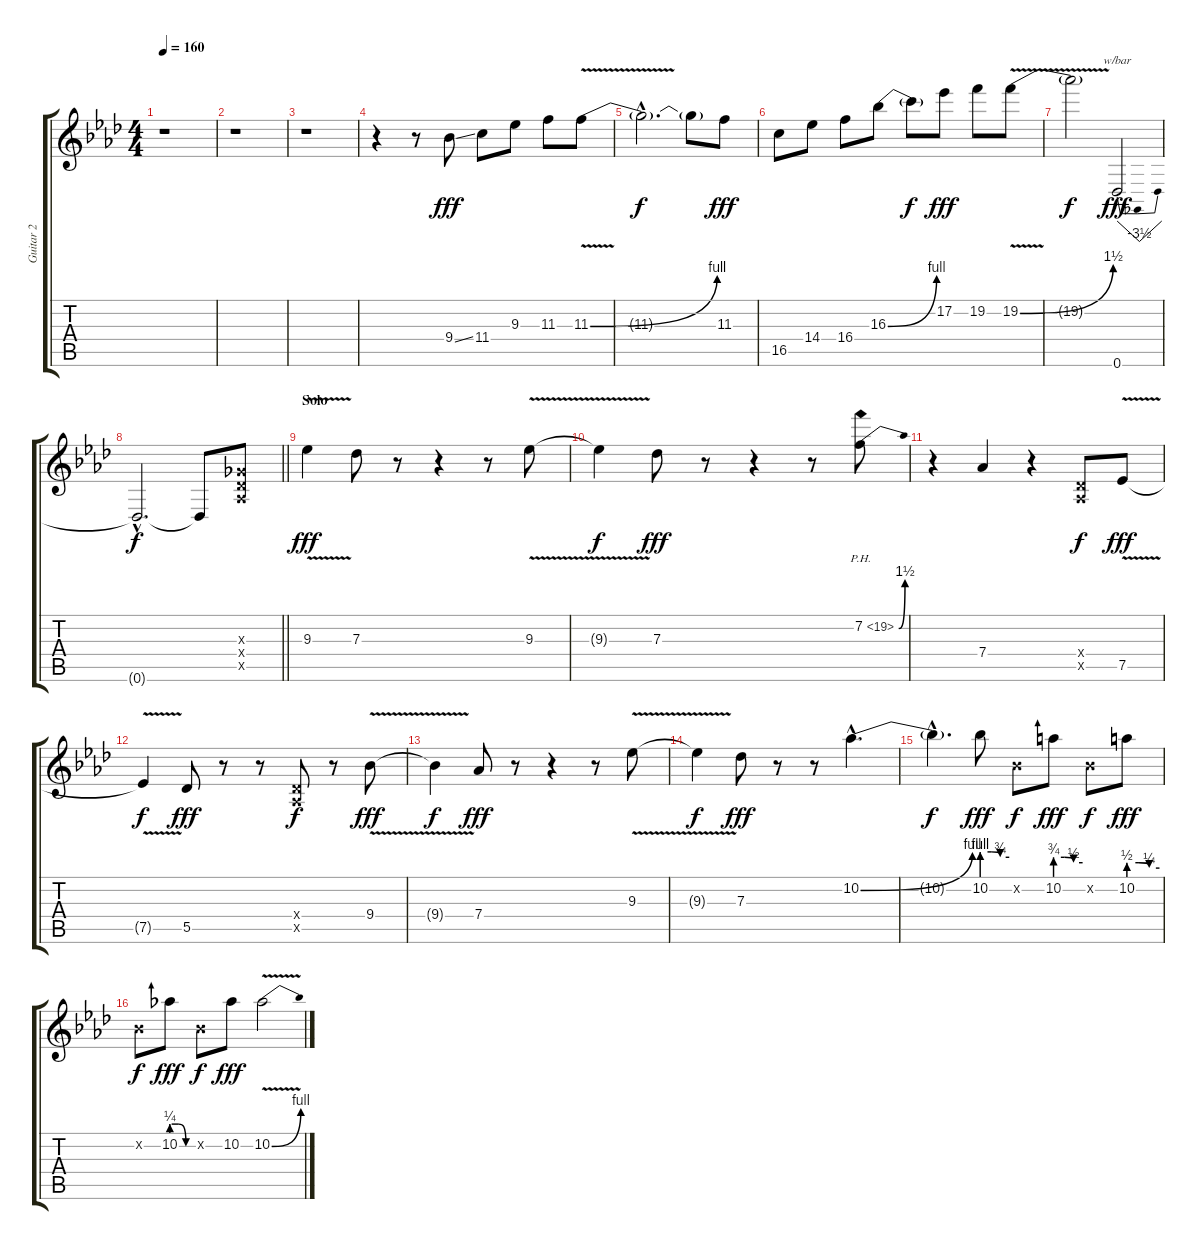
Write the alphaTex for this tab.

\track ("Guitar 2" "Guitar 2") {instrument distortionguitar}
\staff {score tabs}
\tuning (Eb4 Bb3 Gb3 Db3 Ab2 Db2) {hide}
\ts (4 4)
\tempo 160
\clef g2
\ks ab
r.1{dy fff} |
r.1 |
r.1 |
r.4 r.8 9.4{ss}.8 11.4.8 9.3.8 11.3.8 11.3{be (bend 0 0 60 4) v}.8 |
11.3{hac t}.2{d dy f} 11.3{t}.8 11.3.8{dy fff} |
16.5.8 14.4.8 16.4.8 16.3{be (bend 0 0 60 4)}.8 16.3{t}.8{dy f} 17.2.8{dy fff} 19.2.8 19.2{be (bend 0 0 60 6) v}.8 |
19.2{t}.2{dy f} 0.6.2{tbe (dip default 0 0 30 -14 60 0) dy fff} |
\barLineRight lightlight
0.6{hac t}.2{d dy f} 0.6{t}.8 (0.3{x} 0.4{x} 0.5{x}).8 |
\section ("" "Solo")
9.3{v}.4{dy fff} 7.3.8 r.8 r.4 r.8 9.3{v}.8 |
9.3{t}.4{dy f} 7.3.8{dy fff} r.8 r.4 r.8 7.2{be (bend 0 0 60 6) ph 12}.8 |
r.4 7.4.4 r.4 (0.4{x} 0.5{x}).8{dy f} 7.5{v}.8{dy fff} |
7.5{t}.4{dy f} 5.5.8{dy fff} r.8 r.8 (0.4{x} 0.5{x}).8{dy f} r.8 9.4{v}.8{dy fff} |
9.4{t}.4{dy f} 7.4.8{dy fff} r.8 r.4 r.8 9.3{v}.8 |
9.3{t}.4{dy f} 7.3.8{dy fff} r.8 r.8 10.2{be (bend 0 0 60 4) hac}.4{d} |
10.2{hac t}.4{d dy f} 10.2{be (custom 0 4 20 4 40 3 60 3)}.8{dy fff} 0.2{x}.8{dy f} 10.2{be (custom 0 3 20 3 40 2 60 2)}.8{dy fff} 0.2{x}.8{dy f} 10.2{be (custom 0 2 20 2 40 1 60 1)}.8{dy fff} |
0.2{x}.8{dy f} 10.2{be (custom 0 1 20 1 40 0 60 0)}.8{dy fff} 0.2{x}.8{dy f} 10.2.8{dy fff} 10.2{be (bend 0 0 60 4) v}.2
